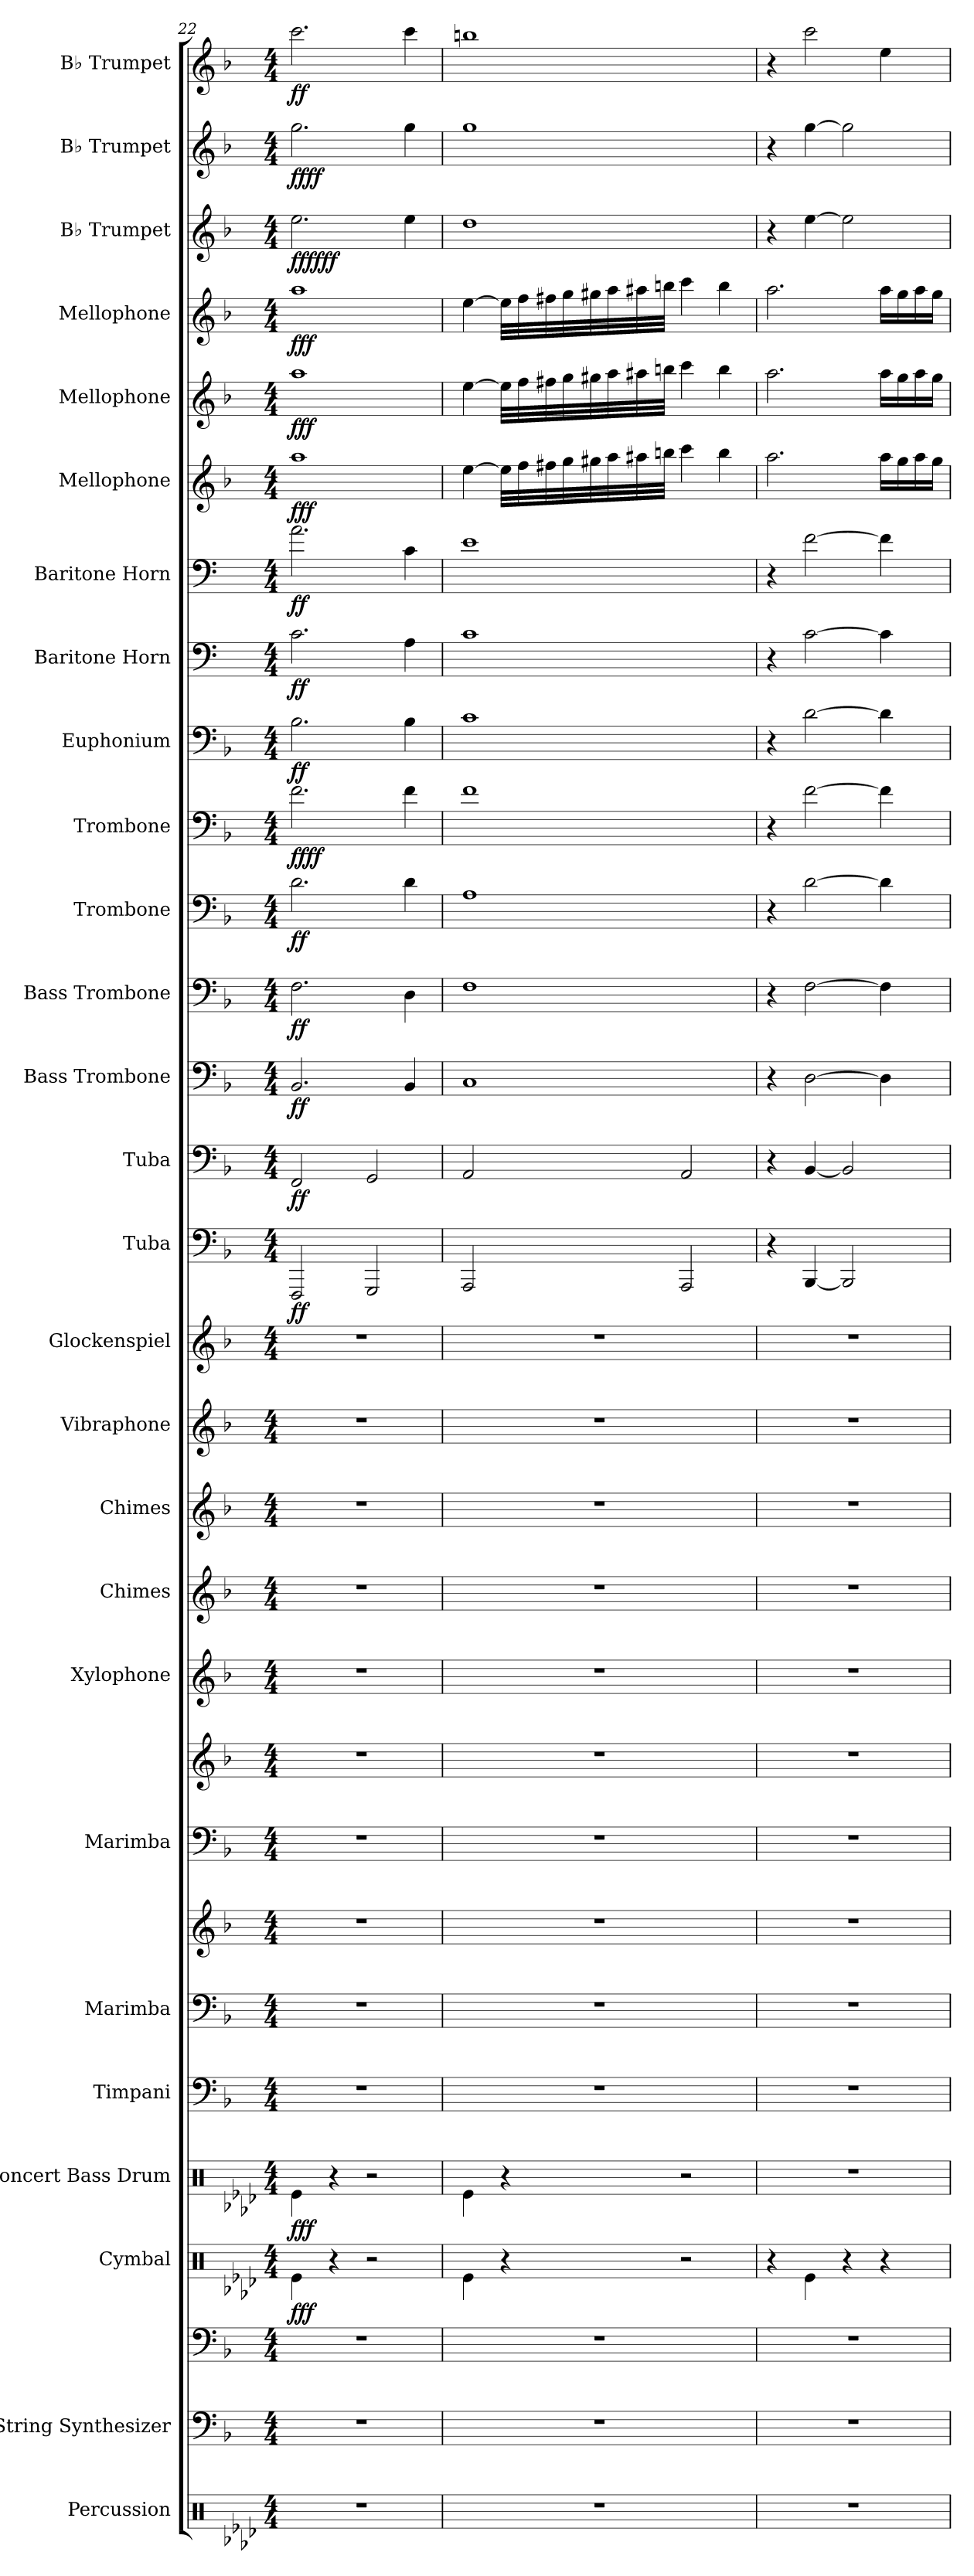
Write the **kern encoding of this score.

**kern	**kern	**kern	**kern	**dynam	**kern	**dynam	**kern	**kern	**kern	**kern	**kern	**kern	**kern	**kern	**kern	**kern	**kern	**dynam	**kern	**dynam	**kern	**dynam	**kern	**dynam	**kern	**dynam	**kern	**dynam	**kern	**dynam	**kern	**dynam	**kern	**dynam	**kern	**dynam	**kern	**dynam	**kern	**dynam	**kern	**dynam	**kern	**dynam	**kern	**dynam
*part27	*part26	*part26	*part25	*part25	*part24	*part24	*part23	*part22	*part22	*part21	*part21	*part20	*part19	*part18	*part17	*part16	*part15	*part15	*part14	*part14	*part13	*part13	*part12	*part12	*part11	*part11	*part10	*part10	*part9	*part9	*part8	*part8	*part7	*part7	*part6	*part6	*part5	*part5	*part4	*part4	*part3	*part3	*part2	*part2	*part1	*part1
*staff30	*staff29	*staff28	*staff27	*staff27	*staff26	*staff26	*staff25	*staff24	*staff23	*staff22	*staff21	*staff20	*staff19	*staff18	*staff17	*staff16	*staff15	*staff15	*staff14	*staff14	*staff13	*staff13	*staff12	*staff12	*staff11	*staff11	*staff10	*staff10	*staff9	*staff9	*staff8	*staff8	*staff7	*staff7	*staff6	*staff6	*staff5	*staff5	*staff4	*staff4	*staff3	*staff3	*staff2	*staff2	*staff1	*staff1
*I"Percussion	*I"String Synthesizer	*	*I"Cymbal	*	*I"Concert Bass Drum	*	*I"Timpani	*I"Marimba	*	*I"Marimba	*	*I"Xylophone	*I"Chimes	*I"Chimes	*I"Vibraphone	*I"Glockenspiel	*I"Tuba	*	*I"Tuba	*	*I"Bass Trombone	*	*I"Bass Trombone	*	*I"Trombone	*	*I"Trombone	*	*I"Euphonium	*	*I"Baritone Horn	*	*I"Baritone Horn	*	*I"Mellophone	*	*I"Mellophone	*	*I"Mellophone	*	*I"B♭ Trumpet	*	*I"B♭ Trumpet	*	*I"B♭ Trumpet	*
*I'Perc.	*I'Synth.	*	*I'Cym.	*	*I'Con. BD	*	*I'Timp.	*I'Mrm.	*	*I'Mrm.	*	*I'Xyl.	*I'Cme.	*I'Cme.	*I'Vib.	*I'Glock.	*I'Tba.	*	*I'Tba.	*	*I'B. Tbn.	*	*I'B. Tbn.	*	*I'Tbn.	*	*I'Tbn.	*	*I'Euph.	*	*I'Bar. Hn.	*	*I'Bar. Hn.	*	*I'Mello	*	*I'Mello	*	*I'Mello	*	*I'B♭ Tpt.	*	*I'B♭ Tpt.	*	*I'B♭ Tpt.	*
*clefX	*clefF4	*clefF4	*clefX	*	*clefX	*	*clefF4	*clefF4	*clefG2	*clefF4	*clefG2	*clefG2	*clefG2	*clefG2	*clefG2	*clefG2	*clefF4	*	*clefF4	*	*clefF4	*	*clefF4	*	*clefF4	*	*clefF4	*	*clefF4	*	*clefF4	*	*clefF4	*	*clefG2	*	*clefG2	*	*clefG2	*	*clefG2	*	*clefG2	*	*clefG2	*
*	*	*	*	*	*	*	*	*	*	*	*	*ITrd-7c-12	*	*	*	*ITrd-14c-24	*	*	*	*	*	*	*	*	*	*	*	*	*	*	*ITrd4c7	*	*ITrd4c7	*	*ITrd4c7	*	*ITrd4c7	*	*ITrd4c7	*	*ITrd1c2	*	*ITrd1c2	*	*ITrd1c2	*
*k[b-e-a-d-]	*k[b-]	*k[b-]	*k[b-e-a-d-]	*	*k[b-e-a-d-]	*	*k[b-]	*k[b-]	*k[b-]	*k[b-]	*k[b-]	*k[b-]	*k[b-]	*k[b-]	*k[b-]	*k[b-]	*k[b-]	*	*k[b-]	*	*k[b-]	*	*k[b-]	*	*k[b-]	*	*k[b-]	*	*k[b-]	*	*k[b-]	*	*k[b-]	*	*k[b-e-]	*	*k[b-e-]	*	*k[b-e-]	*	*k[b-e-a-]	*	*k[b-e-a-]	*	*k[b-e-a-]	*
*M4/4	*M4/4	*M4/4	*M4/4	*	*M4/4	*	*M4/4	*M4/4	*M4/4	*M4/4	*M4/4	*M4/4	*M4/4	*M4/4	*M4/4	*M4/4	*M4/4	*	*M4/4	*	*M4/4	*	*M4/4	*	*M4/4	*	*M4/4	*	*M4/4	*	*M4/4	*	*M4/4	*	*M4/4	*	*M4/4	*	*M4/4	*	*M4/4	*	*M4/4	*	*M4/4	*
=22	=22	=22	=22	=22	=22	=22	=22	=22	=22	=22	=22	=22	=22	=22	=22	=22	=22	=22	=22	=22	=22	=22	=22	=22	=22	=22	=22	=22	=22	=22	=22	=22	=22	=22	=22	=22	=22	=22	=22	=22	=22	=22	=22	=22	=22	=22
!	!	!	!	!LO:DY:b	!	!LO:DY:b	!	!	!	!	!	!	!	!	!	!	!	!LO:DY:b	!	!LO:DY:b	!	!LO:DY:b	!	!LO:DY:b	!	!LO:DY:b	!	!LO:DY:b	!	!	!	!	!	!	!	!	!	!	!	!	!	!	!	!	!	!
!	!	!	!	!	!	!	!	!	!	!	!	!	!	!	!	!	!	!	!	!	!	!	!	!	!	!	!	!LO:DY:n=1:b	!	!LO:DY:b	!	!LO:DY:b	!	!LO:DY:b	!	!LO:DY:b	!	!LO:DY:b	!	!LO:DY:b	!	!LO:DY:b	!	!	!	!
!	!	!	!	!	!	!	!	!	!	!	!	!	!	!	!	!	!	!	!	!	!	!	!	!	!	!	!	!	!	!	!	!	!	!	!	!	!	!	!	!	!	!LO:DY:n=1:b	!	!	!	!
!	!	!	!	!	!	!	!	!	!	!	!	!	!	!	!	!	!	!	!	!	!	!	!	!	!	!	!	!	!	!	!	!	!	!	!	!	!	!	!	!	!	!LO:DY:n=2:b	!	!LO:DY:b	!	!
!	!	!	!	!	!	!	!	!	!	!	!	!	!	!	!	!	!	!	!	!	!	!	!	!	!	!	!	!	!	!	!	!	!	!	!	!	!	!	!	!	!	!	!	!LO:DY:n=1:b	!	!LO:DY:b
1r	1r	1r	4Re\	fff	4Re\	fff	1r	1r	1r	1r	1r	1r	1r	1r	1r	1r	2FFF/	ff	2FF/	ff	2.BB-/	ff	2.F\	ff	2.d\	ff	2.f\	ff ff	2.B-\	ff	2.F\	ff	2.d\	ff	1dd	fff	1dd	fff	1dd	fff	2.dd\	ff ff ff	2.ff\	ff ff	2.bb-\	ff
.	.	.	4r	.	4r	.	.	.	.	.	.	.	.	.	.	.	.	.	.	.	.	.	.	.	.	.	.	.	.	.	.	.	.	.	.	.	.	.	.	.	.	.	.	.	.	.
.	.	.	2r	.	2r	.	.	.	.	.	.	.	.	.	.	.	2GGG/	.	2GG/	.	.	.	.	.	.	.	.	.	.	.	.	.	.	.	.	.	.	.	.	.	.	.	.	.	.	.
.	.	.	.	.	.	.	.	.	.	.	.	.	.	.	.	.	.	.	.	.	4BB-/	.	4D\	.	4d\	.	4f\	.	4B-\	.	4D\	.	4F\	.	.	.	.	.	.	.	4dd\	.	4ff\	.	4bb-\	.
=23	=23	=23	=23	=23	=23	=23	=23	=23	=23	=23	=23	=23	=23	=23	=23	=23	=23	=23	=23	=23	=23	=23	=23	=23	=23	=23	=23	=23	=23	=23	=23	=23	=23	=23	=23	=23	=23	=23	=23	=23	=23	=23	=23	=23	=23	=23
1r	1r	1r	4Re\	.	4Re\	.	1r	1r	1r	1r	1r	1r	1r	1r	1r	1r	2AAA/	.	2AA/	.	1C	.	1F	.	1A	.	1f	.	1c	.	1F	.	1A	.	[4a\	.	[4a\	.	[4a\	.	1cc	.	1ff	.	1aan	.
.	.	.	4r	.	4r	.	.	.	.	.	.	.	.	.	.	.	.	.	.	.	.	.	.	.	.	.	.	.	.	.	.	.	.	.	32a\LLL]	.	32a\LLL]	.	32a\LLL]	.	.	.	.	.	.	.
.	.	.	.	.	.	.	.	.	.	.	.	.	.	.	.	.	.	.	.	.	.	.	.	.	.	.	.	.	.	.	.	.	.	.	32b-\	.	32b-\	.	32b-\	.	.	.	.	.	.	.
.	.	.	.	.	.	.	.	.	.	.	.	.	.	.	.	.	.	.	.	.	.	.	.	.	.	.	.	.	.	.	.	.	.	.	32bn\	.	32bn\	.	32bn\	.	.	.	.	.	.	.
.	.	.	.	.	.	.	.	.	.	.	.	.	.	.	.	.	.	.	.	.	.	.	.	.	.	.	.	.	.	.	.	.	.	.	32cc\	.	32cc\	.	32cc\	.	.	.	.	.	.	.
.	.	.	.	.	.	.	.	.	.	.	.	.	.	.	.	.	.	.	.	.	.	.	.	.	.	.	.	.	.	.	.	.	.	.	32cc#X\	.	32cc#X\	.	32cc#X\	.	.	.	.	.	.	.
.	.	.	.	.	.	.	.	.	.	.	.	.	.	.	.	.	.	.	.	.	.	.	.	.	.	.	.	.	.	.	.	.	.	.	32dd\	.	32dd\	.	32dd\	.	.	.	.	.	.	.
.	.	.	.	.	.	.	.	.	.	.	.	.	.	.	.	.	.	.	.	.	.	.	.	.	.	.	.	.	.	.	.	.	.	.	32dd#X\	.	32dd#X\	.	32dd#X\	.	.	.	.	.	.	.
.	.	.	.	.	.	.	.	.	.	.	.	.	.	.	.	.	.	.	.	.	.	.	.	.	.	.	.	.	.	.	.	.	.	.	32een\JJJ	.	32een\JJJ	.	32een\JJJ	.	.	.	.	.	.	.
.	.	.	2r	.	2r	.	.	.	.	.	.	.	.	.	.	.	2AAA/	.	2AA/	.	.	.	.	.	.	.	.	.	.	.	.	.	.	.	4ff\	.	4ff\	.	4ff\	.	.	.	.	.	.	.
.	.	.	.	.	.	.	.	.	.	.	.	.	.	.	.	.	.	.	.	.	.	.	.	.	.	.	.	.	.	.	.	.	.	.	4ee\	.	4ee\	.	4ee\	.	.	.	.	.	.	.
=24	=24	=24	=24	=24	=24	=24	=24	=24	=24	=24	=24	=24	=24	=24	=24	=24	=24	=24	=24	=24	=24	=24	=24	=24	=24	=24	=24	=24	=24	=24	=24	=24	=24	=24	=24	=24	=24	=24	=24	=24	=24	=24	=24	=24	=24	=24
1r	1r	1r	4r	.	1r	.	1r	1r	1r	1r	1r	1r	1r	1r	1r	1r	4r	.	4r	.	4r	.	4r	.	4r	.	4r	.	4r	.	4r	.	4r	.	2.dd\	.	2.dd\	.	2.dd\	.	4r	.	4r	.	4r	.
.	.	.	4Re\	.	.	.	.	.	.	.	.	.	.	.	.	.	[4BBB-/	.	[4BB-/	.	[2D\	.	[2F\	.	[2d\	.	[2f\	.	[2d\	.	[2F\	.	[2B-\	.	.	.	.	.	.	.	[4dd\	.	[4ff\	.	2bb-\	.
.	.	.	4r	.	.	.	.	.	.	.	.	.	.	.	.	.	2BBB-/]	.	2BB-/]	.	.	.	.	.	.	.	.	.	.	.	.	.	.	.	.	.	.	.	.	.	2dd\]	.	2ff\]	.	.	.
.	.	.	4r	.	.	.	.	.	.	.	.	.	.	.	.	.	.	.	.	.	4D\]	.	4F\]	.	4d\]	.	4f\]	.	4d\]	.	4F\]	.	4B-\]	.	16dd\LL	.	16dd\LL	.	16dd\LL	.	.	.	.	.	4dd\	.
.	.	.	.	.	.	.	.	.	.	.	.	.	.	.	.	.	.	.	.	.	.	.	.	.	.	.	.	.	.	.	.	.	.	.	16cc\	.	16cc\	.	16cc\	.	.	.	.	.	.	.
.	.	.	.	.	.	.	.	.	.	.	.	.	.	.	.	.	.	.	.	.	.	.	.	.	.	.	.	.	.	.	.	.	.	.	16dd\	.	16dd\	.	16dd\	.	.	.	.	.	.	.
.	.	.	.	.	.	.	.	.	.	.	.	.	.	.	.	.	.	.	.	.	.	.	.	.	.	.	.	.	.	.	.	.	.	.	16cc\JJ	.	16cc\JJ	.	16cc\JJ	.	.	.	.	.	.	.
=	=	=	=	=	=	=	=	=	=	=	=	=	=	=	=	=	=	=	=	=	=	=	=	=	=	=	=	=	=	=	=	=	=	=	=	=	=	=	=	=	=	=	=	=	=	=
*-	*-	*-	*-	*-	*-	*-	*-	*-	*-	*-	*-	*-	*-	*-	*-	*-	*-	*-	*-	*-	*-	*-	*-	*-	*-	*-	*-	*-	*-	*-	*-	*-	*-	*-	*-	*-	*-	*-	*-	*-	*-	*-	*-	*-	*-	*-
